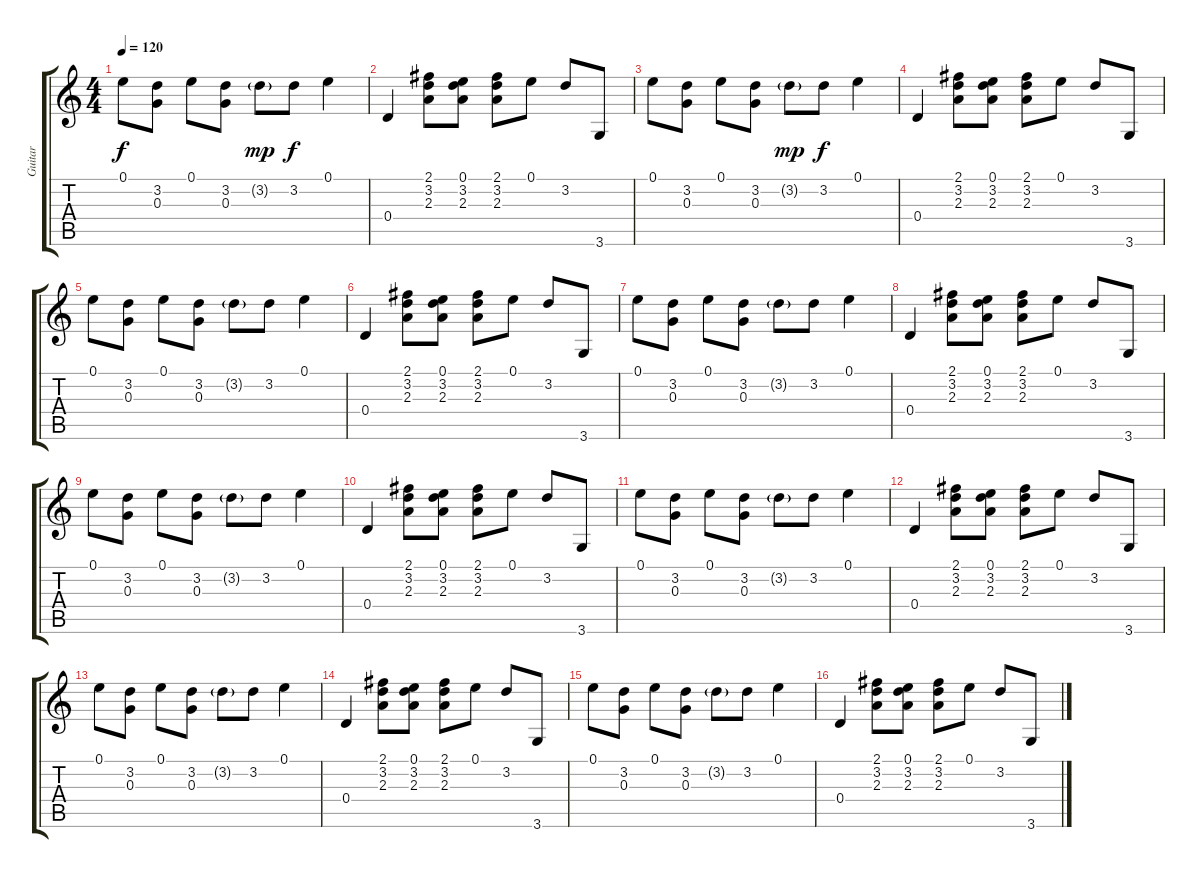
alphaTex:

\track ("Guitar" "Guitar") {instrument acousticguitarsteel}
\staff {score tabs}
\tuning (E4 B3 G3 D3 A2 E2) {hide}
\ts (4 4)
\tempo 120
\clef g2
\ks c
0.1.8{dy f} (3.2 0.3).8 0.1.8 (3.2 0.3).8 3.2{g}.8{dy mp} 3.2.8{dy f} 0.1.4 |
0.4.4 (2.1 3.2 2.3).8 (0.1 3.2 2.3).8 (2.1 3.2 2.3).8 0.1.8 3.2.8 3.6.8 |
0.1.8 (3.2 0.3).8 0.1.8 (3.2 0.3).8 3.2{g}.8{dy mp} 3.2.8{dy f} 0.1.4 |
0.4.4 (2.1 3.2 2.3).8 (0.1 3.2 2.3).8 (2.1 3.2 2.3).8 0.1.8 3.2.8 3.6.8 |
0.1.8 (3.2 0.3).8 0.1.8 (3.2 0.3).8 3.2{g}.8 3.2.8 0.1.4 |
0.4.4 (2.1 3.2 2.3).8 (0.1 3.2 2.3).8 (2.1 3.2 2.3).8 0.1.8 3.2.8 3.6.8 |
0.1.8 (3.2 0.3).8 0.1.8 (3.2 0.3).8 3.2{g}.8 3.2.8 0.1.4 |
0.4.4 (2.1 3.2 2.3).8 (0.1 3.2 2.3).8 (2.1 3.2 2.3).8 0.1.8 3.2.8 3.6.8 |
0.1.8 (3.2 0.3).8 0.1.8 (3.2 0.3).8 3.2{g}.8 3.2.8 0.1.4 |
0.4.4 (2.1 3.2 2.3).8 (0.1 3.2 2.3).8 (2.1 3.2 2.3).8 0.1.8 3.2.8 3.6.8 |
0.1.8 (3.2 0.3).8 0.1.8 (3.2 0.3).8 3.2{g}.8 3.2.8 0.1.4 |
0.4.4 (2.1 3.2 2.3).8 (0.1 3.2 2.3).8 (2.1 3.2 2.3).8 0.1.8 3.2.8 3.6.8 |
0.1.8 (3.2 0.3).8 0.1.8 (3.2 0.3).8 3.2{g}.8 3.2.8 0.1.4 |
0.4.4 (2.1 3.2 2.3).8 (0.1 3.2 2.3).8 (2.1 3.2 2.3).8 0.1.8 3.2.8 3.6.8 |
0.1.8 (3.2 0.3).8 0.1.8 (3.2 0.3).8 3.2{g}.8 3.2.8 0.1.4 |
0.4.4 (2.1 3.2 2.3).8 (0.1 3.2 2.3).8 (2.1 3.2 2.3).8 0.1.8 3.2.8 3.6.8
